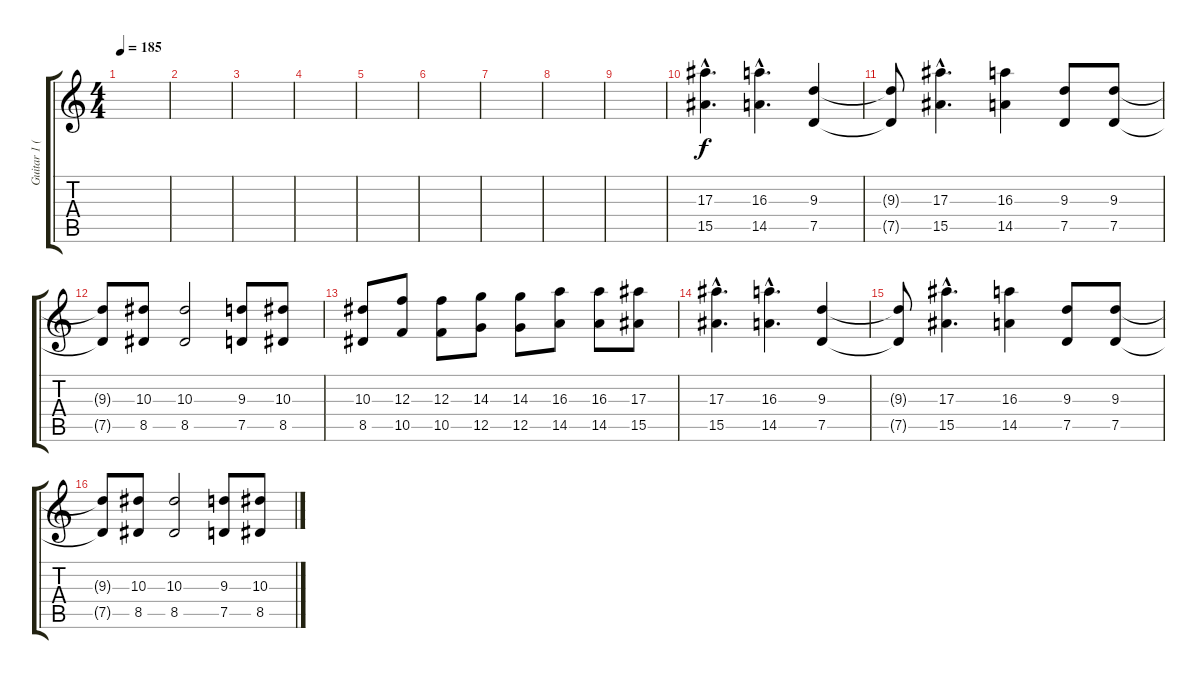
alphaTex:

\track ("Guitar 1 (Lead)" "Guitar 1 (") {instrument distortionguitar}
\staff {score tabs}
\tuning (D4 A3 F3 C3 G2 C2) {hide}
\ts (4 4)
\tempo 185
\clef g2
\ks c
|
|
|
|
|
|
|
|
|
(17.3{hac} 15.5{hac}).4{d balance 7} (16.3{hac} 14.5{hac}).4{d} (9.3 7.5).4 |
(9.3{t} 7.5{t}).8 (17.3{hac} 15.5{hac}).4{d} (16.3 14.5).4 (9.3 7.5).8 (9.3 7.5).8 |
(9.3{t} 7.5{t}).8 (10.3 8.5).8 (10.3 8.5).2 (9.3 7.5).8 (10.3 8.5).8 |
(10.3 8.5).8 (12.3 10.5).8 (12.3 10.5).8 (14.3 12.5).8 (14.3 12.5).8 (16.3 14.5).8 (16.3 14.5).8 (17.3 15.5).8 |
(17.3{hac} 15.5{hac}).4{d} (16.3{hac} 14.5{hac}).4{d} (9.3 7.5).4 |
(9.3{t} 7.5{t}).8 (17.3{hac} 15.5{hac}).4{d} (16.3 14.5).4 (9.3 7.5).8 (9.3 7.5).8 |
(9.3{t} 7.5{t}).8 (10.3 8.5).8 (10.3 8.5).2 (9.3 7.5).8 (10.3 8.5).8
